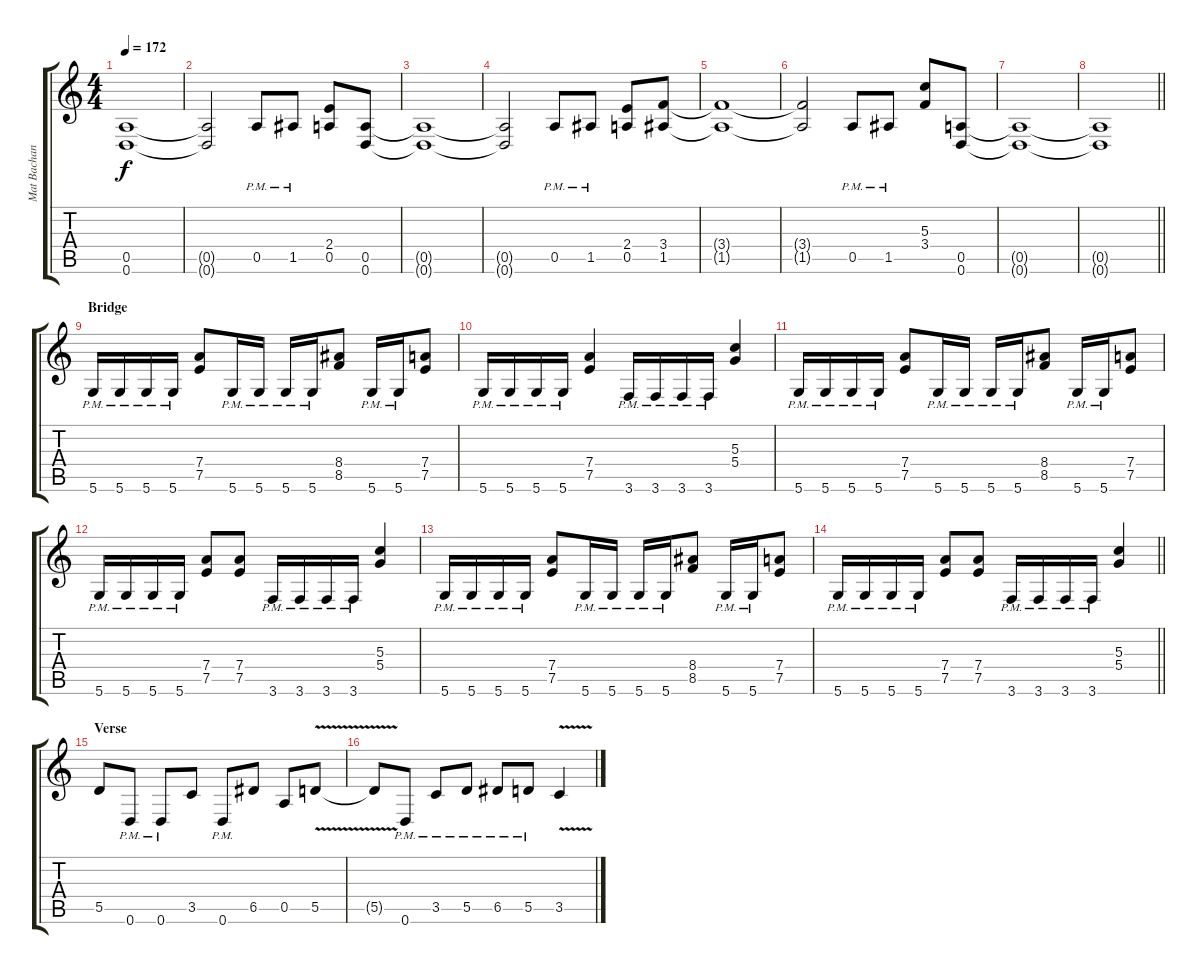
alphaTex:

\track ("Mat Bachand" "Mat Bachan") {instrument distortionguitar}
\staff {score tabs}
\tuning (E4 B3 G3 D3 A2 D2) {hide}
\ts (4 4)
\tempo 172
\clef g2
\ks c
(0.5{t} 0.6{t}).1{dy f} |
(0.5{t} 0.6{t}).2 0.5{pm}.8 1.5{pm}.8 (2.4 0.5).8 (0.5 0.6).8 |
(0.5{t} 0.6{t}).1 |
(0.5{t} 0.6{t}).2 0.5{pm}.8 1.5{pm}.8 (2.4 0.5).8 (3.4 1.5).8 |
(3.4{t} 1.5{t}).1 |
(3.4{t} 1.5{t}).2 0.5{pm}.8 1.5{pm}.8 (5.3 3.4).8 (0.5 0.6).8 |
(0.5{t} 0.6{t}).1 |
\barLineRight lightlight
(0.5{t} 0.6{t}).1 |
\section ("" "Bridge")
5.6{pm}.16 5.6{pm}.16 5.6{pm}.16 5.6{pm}.16 (7.4 7.5).8 5.6{pm}.16 5.6{pm}.16 5.6{pm}.16 5.6{pm}.16 (8.4 8.5).8 5.6{pm}.16 5.6{pm}.16 (7.4 7.5).8 |
5.6{pm}.16 5.6{pm}.16 5.6{pm}.16 5.6{pm}.16 (7.4 7.5).4 3.6{pm}.16 3.6{pm}.16 3.6{pm}.16 3.6{pm}.16 (5.3 5.4).4 |
5.6{pm}.16 5.6{pm}.16 5.6{pm}.16 5.6{pm}.16 (7.4 7.5).8 5.6{pm}.16 5.6{pm}.16 5.6{pm}.16 5.6{pm}.16 (8.4 8.5).8 5.6{pm}.16 5.6{pm}.16 (7.4 7.5).8 |
5.6{pm}.16 5.6{pm}.16 5.6{pm}.16 5.6{pm}.16 (7.4 7.5).8 (7.4 7.5).8 3.6{pm}.16 3.6{pm}.16 3.6{pm}.16 3.6{pm}.16 (5.3 5.4).4 |
5.6{pm}.16 5.6{pm}.16 5.6{pm}.16 5.6{pm}.16 (7.4 7.5).8 5.6{pm}.16 5.6{pm}.16 5.6{pm}.16 5.6{pm}.16 (8.4 8.5).8 5.6{pm}.16 5.6{pm}.16 (7.4 7.5).8 |
\barLineRight lightlight
5.6{pm}.16 5.6{pm}.16 5.6{pm}.16 5.6{pm}.16 (7.4 7.5).8 (7.4 7.5).8 3.6{pm}.16 3.6{pm}.16 3.6{pm}.16 3.6{pm}.16 (5.3 5.4).4 |
\section ("" "Verse")
5.5.8 0.6{pm}.8 0.6{pm}.8 3.5.8 0.6{pm}.8 6.5.8 0.5.8 5.5{v}.8 |
5.5{t}.8 0.6{pm}.8 3.5{pm}.8 5.5{pm}.8 6.5{pm}.8 5.5{pm}.8 3.5{v}.4
